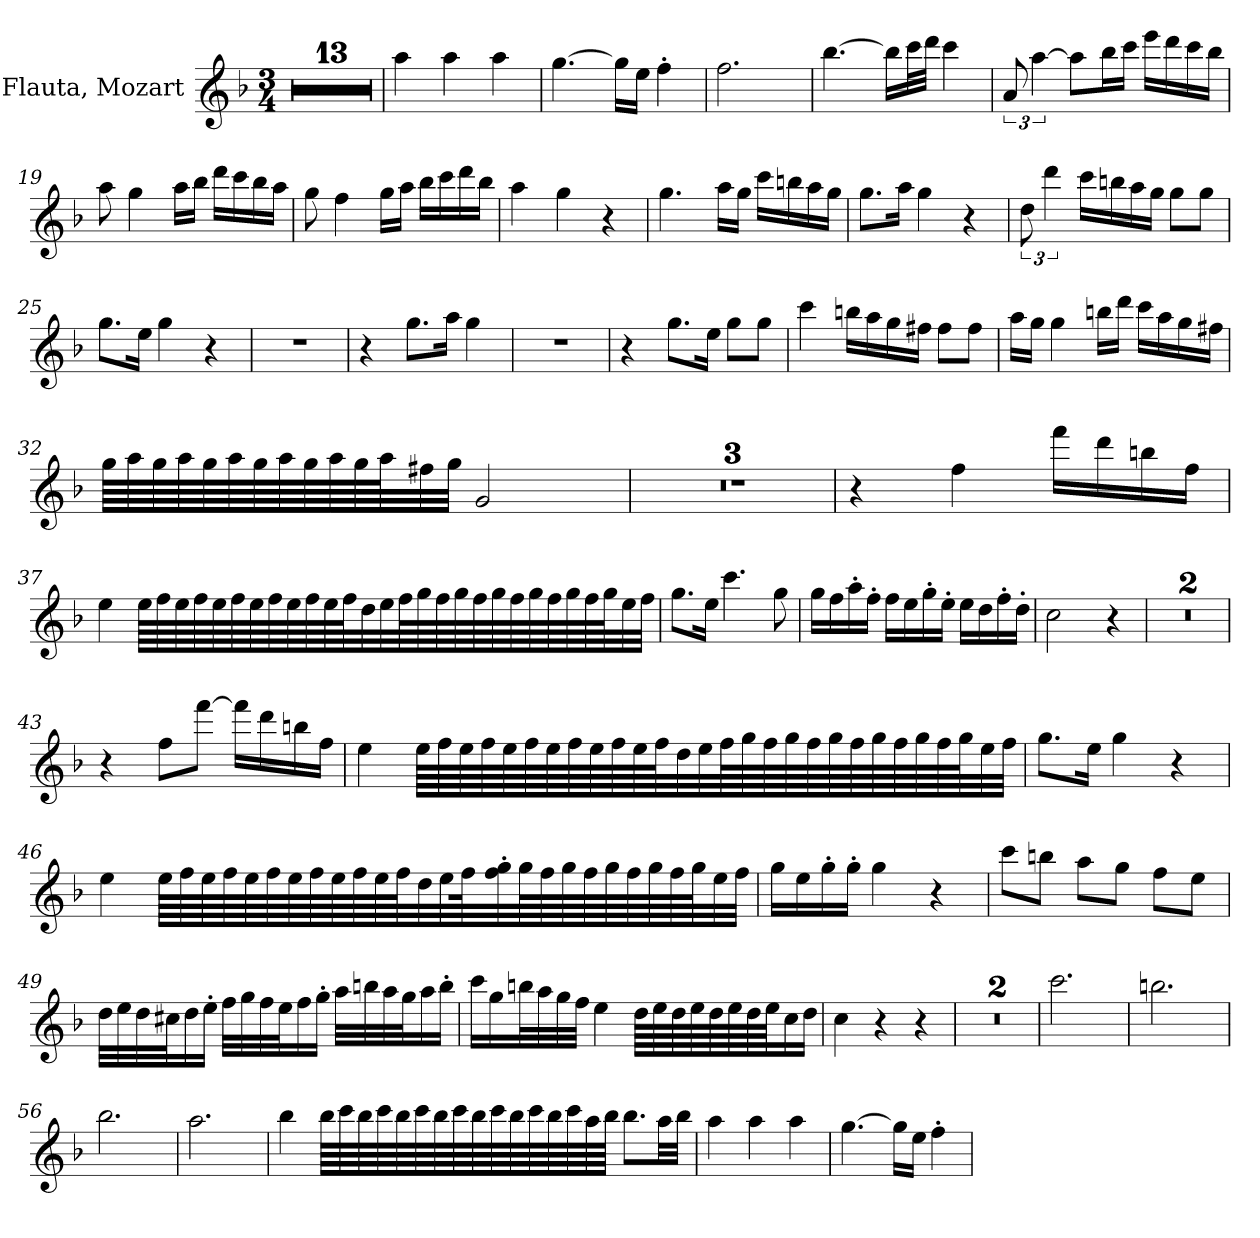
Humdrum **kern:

**kern
*part1
*staff1
*I"Flauta, Mozart
*I'Fl.
*clefG2
*k[b-]
*M3/4
*MM60
=1
2.r
=2
2.r
=3
2.r
=4
2.r
=5
2.r
=6
2.r
=7
2.r
=8
2.r
=9
2.r
=10
2.r
=11
2.r
=12
2.r
=13
2.r
=14
4aa\
4aa\
4aa\
=15
[4.gg\
16gg\LL]
16ee\JJ
4ff'\
=16
2.ff\
!!LO:LB:g=z
=17
[4.bb-\
16bb-\LL]
32ccc\L
32ddd\JJJ
4ccc\
=18
12a/
[6aa\
8aa\L]
16bb-\L
16ccc\JJ
16eee\LL
16ddd\
16ccc\
16bb-\JJ
=19
8aa\
4gg\
16aa\LL
16bb-\JJ
16ddd\LL
16ccc\
16bb-\
16aa\JJ
=20
8gg\
4ff\
16gg\LL
16aa\JJ
16bb-\LL
16ccc\
16ddd\
16bb-\JJ
=21
4aa\
4gg\
4r
!!LO:LB:g=z
=22
4.gg\
16aa\LL
16gg\JJ
16ccc\LL
16bbn\
16aa\
16gg\JJ
=23
8.gg\L
16aa\Jk
4gg\
4r
=24
12dd\
6ddd\
16ccc\LL
16bbn\
16aa\
16gg\JJ
8gg\L
8gg\J
=25
8.gg\L
16ee\Jk
4gg\
4r
=26
2.r
=27
4r
8.gg\L
16aa\Jk
4gg\
=28
2.r
=29
4r
8.gg\L
16ee\Jk
8gg\L
8gg\J
!!LO:LB:g=z
=30
4ccc\
16bbn\LL
16aa\
16gg\
16ff#X\JJ
8ff#\L
8ff#\J
=31
16aa\LL
16gg\JJ
4gg\
16bbn\LL
16ddd\JJ
16ccc\LL
16aa\
16gg\
16ff#X\JJ
=32
64gg\LLLL
64aa\
64gg\
64aa\
64gg\
64aa\
64gg\
64aa\
64gg\
64aa\
64gg\
64aa\J
32ff#X\
32gg\JJJ
2g/
=33
2.r
=34
2.r
=35
2.r
!!LO:LB:g=z
=36
4r
4ff\
16fff\LL
16ddd\
16bbn\
16ff\JJ
=37
4ee\
64ee\LLLL
64ff\
64ee\
64ff\
64ee\
64ff\
64ee\
64ff\
64ee\
64ff\
64ee\
64ff\J
32dd\
32ee\
64ff\L
64gg\
64ff\
64gg\
64ff\
64gg\
64ff\
64gg\
64ff\
64gg\
64ff\
64gg\J
32ee\
32ff\JJJ
=38
8.gg\L
16ee\Jk
4.ccc\
8gg\
!!LO:LB:g=z
=39
16gg\LL
16ff\
16aa'\
16ff'\JJ
16ff\LL
16ee\
16gg'\
16ee'\JJ
16ee\LL
16dd\
16ff'\
16dd'\JJ
=40
2cc\
4r
=41
2.r
=42
2.r
=43
4r
8ff\L
[8fff\J
16fff\LL]
16ddd\
16bbn\
16ff\JJ
!!LO:LB:g=z
=44
4ee\
64ee\LLLL
64ff\
64ee\
64ff\
64ee\
64ff\
64ee\
64ff\
64ee\
64ff\
64ee\
64ff\J
32dd\
32ee\
64ff\L
64gg\
64ff\
64gg\
64ff\
64gg\
64ff\
64gg\
64ff\
64gg\
64ff\
64gg\J
32ee\
32ff\JJJ
=45
8.gg\L
16ee\Jk
4gg\
4r
!!LO:LB:g=z
=46
4ee\
64ee\LLLL
64ff\
64ee\
64ff\
64ee\
64ff\
64ee\
64ff\
64ee\
64ff\
64ee\
64ff\J
32dd\
32ee\
64ff\K
32ff\' 32gg\'
64gg\L
64ff\
64gg\
64ff\
64gg\
64ff\
64gg\
64ff\
64gg\J
32ee\
32ff\JJJ
=47
16gg\LL
16ee\
16gg'\
16gg'\JJ
4gg\
4r
=48
8ccc\L
8bbn\J
8aa\L
8gg\J
8ff\L
8ee\J
!!LO:LB:g=z
=49
32dd\LLL
32ee\
32dd\
32cc#X\J
16dd\
16ee'\JJ
32ff\LLL
32gg\
32ff\
32ee\J
16ff\
16gg'\JJ
32aa\LLL
32bbn\
32aa\
32gg\J
16aa\
16bb'\JJ
=50
16ccc\LL
16gg\
32bbn\L
32aa\
32gg\
32ff\JJJ
4ee\
64dd\LLLL
64ee\
64dd\
64ee\
64dd\
64ee\
64dd\
64ee\JJ
16cc\
16dd\JJ
=51
4cc\
4r
4r
=52
2.r
=53
2.r
!!LO:LB:g=z
=54
2.ccc\
=55
2.bbn\
=56
2.bb-\
=57
2.aa\
=58
4bb-\
64bb-\LLLL
64ccc\
64bb-\
64ccc\
64bb-\
64ccc\
64bb-\
64ccc\
64bb-\
64ccc\
64bb-\
64ccc\
64bb-\
64ccc\
64aa\
64bb-\JJJJ
8.bb-\L
32aa\LL
32bb-\JJJ
=59
4aa\
4aa\
4aa\
=60
[4.gg\
16gg\LL]
16ee\JJ
4ff'\
=
*-
